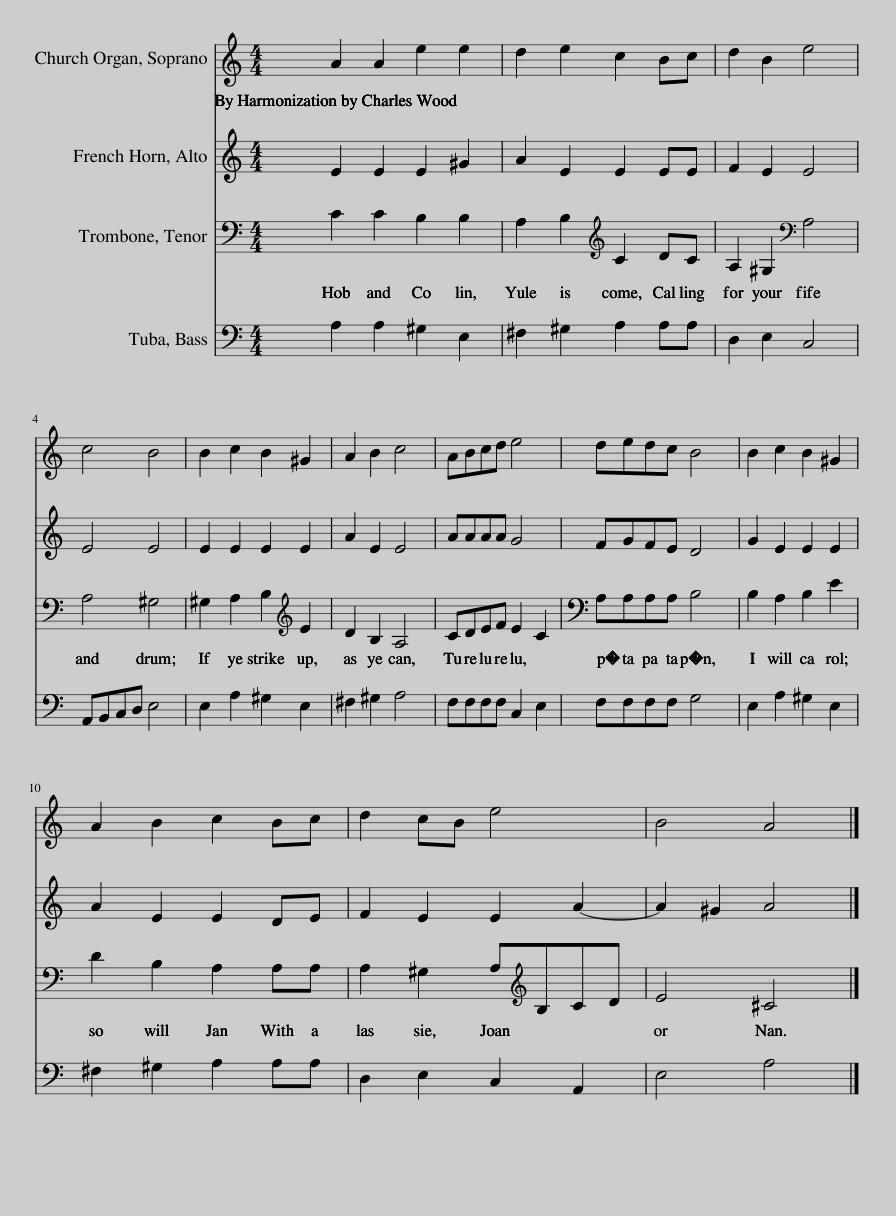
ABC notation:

X:1
%%score 1 2 3 4
L:1/8
M:4/4
I:linebreak $
K:C
V:1 treble
V:2 treble
V:3 bass
V:4 bass
V:1
 A2 A2 e2 e2 | d2 e2 c2 Bc | d2 B2 e4 |$ c4 B4 | B2 c2 B2 ^G2 | %5
 A2 B2 c4 | ABcd e4 | dedc B4 | B2 c2 B2 ^G2 |$ A2 B2 c2 Bc | %10
 d2 cB e4 | B4 A4 |] %12
V:2
 E2 E2 E2 ^G2 | A2 E2 E2 EE | F2 E2 E4 |$ E4 E4 | E2 E2 E2 E2 | %5
 A2 E2 E4 | AAAA G4 | FGFE D4 | G2 E2 E2 E2 |$ A2 E2 E2 DE | %10
 F2 E2 E2 A2- | A2 ^G2 A4 |] %12
V:3
 C2 C2 B,2 B,2 | A,2 B,2[K:treble] C2 DC | A,2 ^G,2[K:bass] A,4 |$ A,4 ^G,4 | ^G,2 A,2 B,2[K:treble] E2 | %5
 D2 B,2 A,4 | CDEF E2 C2 | A,A,A,A, B,4 | B,2 A,2 B,2 E2 |$ D2 B,2 A,2 A,A, | %10
 A,2 ^G,2 A,[K:treble]B,CD | E4 ^C4 |] %12
V:4
 A,2 A,2 ^G,2 E,2 | ^F,2 ^G,2 A,2 A,A, | D,2 E,2 C,4 |$ A,,B,,C,D, E,4 | E,2 A,2 ^G,2 E,2 | %5
 ^F,2 ^G,2 A,4 | F,F,F,F, C,2 E,2 | F,F,F,F, G,4 | E,2 A,2 ^G,2 E,2 |$ ^F,2 ^G,2 A,2 A,A, | %10
 D,2 E,2 C,2 A,,2 | E,4 A,4 |] %12
